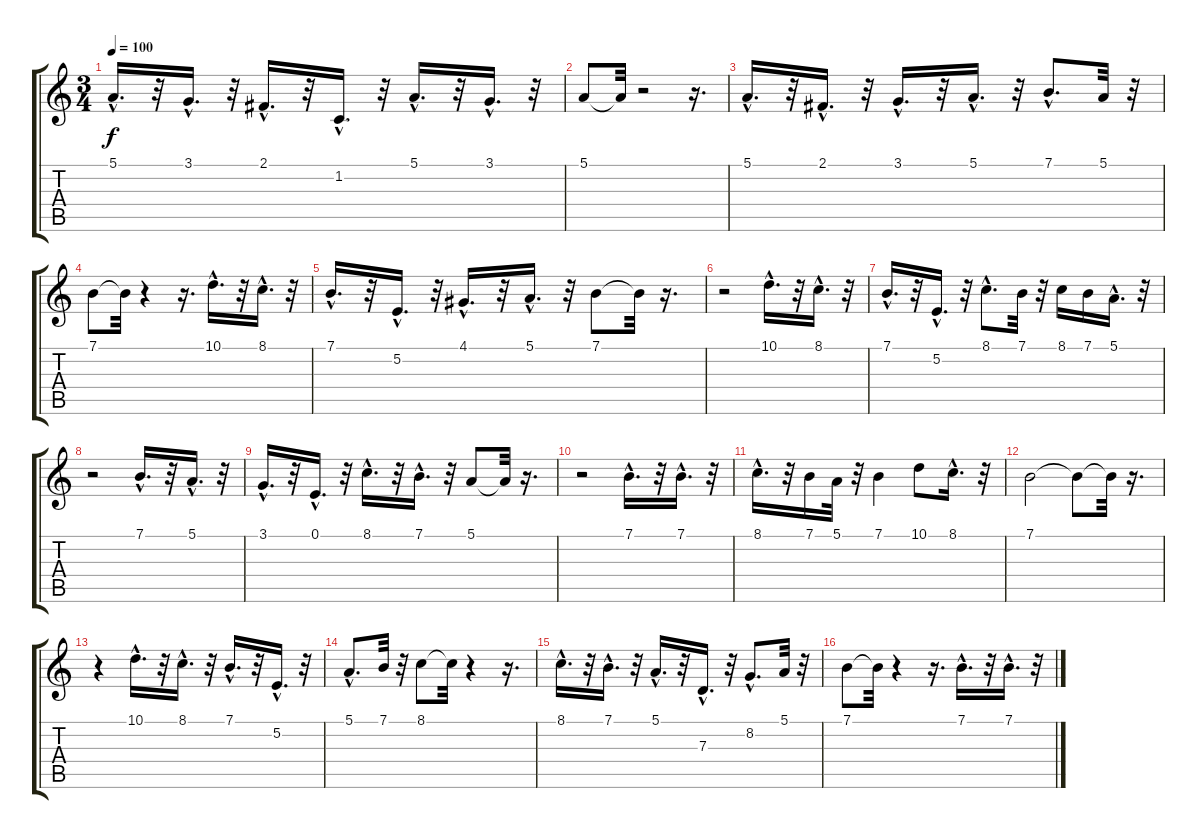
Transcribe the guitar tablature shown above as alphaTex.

\track "" {instrument electricpiano1}
\staff {score tabs}
\tuning (E4 B3 G3 D3 A2 E2) {hide}
\ts (3 4)
\tempo 100
\clef g2
\ks c
5.1{hac}.16{d dy f} r.32 3.1{hac}.16{d} r.32 2.1{hac}.16{d} r.32 1.2{hac}.16{d} r.32 5.1{hac}.16{d} r.32 3.1{hac}.16{d} r.32 |
5.1.8 5.1{t}.32 r.2 r.16{d} |
5.1{hac}.16{d} r.32 2.1{hac}.16{d} r.32 3.1{hac}.16{d} r.32 5.1{hac}.16{d} r.32 7.1{hac}.8{d} 5.1.32 r.32 |
7.1.8 7.1{t}.32 r.4 r.16{d} 10.1{hac}.16{d} r.32 8.1{hac}.16{d} r.32 |
7.1{hac}.16{d} r.32 5.2{hac}.16{d} r.32 4.1{hac}.16{d} r.32 5.1{hac}.16{d} r.32 7.1.8 7.1{t}.32 r.16{d} |
r.2 10.1{hac}.16{d} r.32 8.1{hac}.16{d} r.32 |
7.1{hac}.16{d} r.32 5.2{hac}.16{d} r.32 8.1{hac}.8{d} 7.1.32 r.32 8.1.16 7.1.16 5.1{hac}.16{d} r.32 |
r.2 7.1{hac}.16{d} r.32 5.1{hac}.16{d} r.32 |
3.1{hac}.16{d} r.32 0.1{hac}.16{d} r.32 8.1{hac}.16{d} r.32 7.1{hac}.16{d} r.32 5.1.8 5.1{t}.32 r.16{d} |
r.2 7.1{hac}.16{d} r.32 7.1{hac}.16{d} r.32 |
8.1{hac}.16{d} r.32 7.1.16 5.1.32 r.32 7.1.4 10.1.8 8.1{hac}.16{d} r.32 |
7.1.2 7.1{t}.8 7.1{t}.32 r.16{d} |
r.4 10.1{hac}.16{d} r.32 8.1{hac}.16{d} r.32 7.1{hac}.16{d} r.32 5.2{hac}.16{d} r.32 |
5.1{hac}.8{d} 7.1.32 r.32 8.1.8 8.1{t}.32 r.4 r.16{d} |
8.1{hac}.16{d} r.32 7.1{hac}.16{d} r.32 5.1{hac}.16{d} r.32 7.3{hac}.16{d} r.32 8.2{hac}.8{d} 5.1.32 r.32 |
7.1.8 7.1{t}.32 r.4 r.16{d} 7.1{hac}.16{d} r.32 7.1{hac}.16{d} r.32
